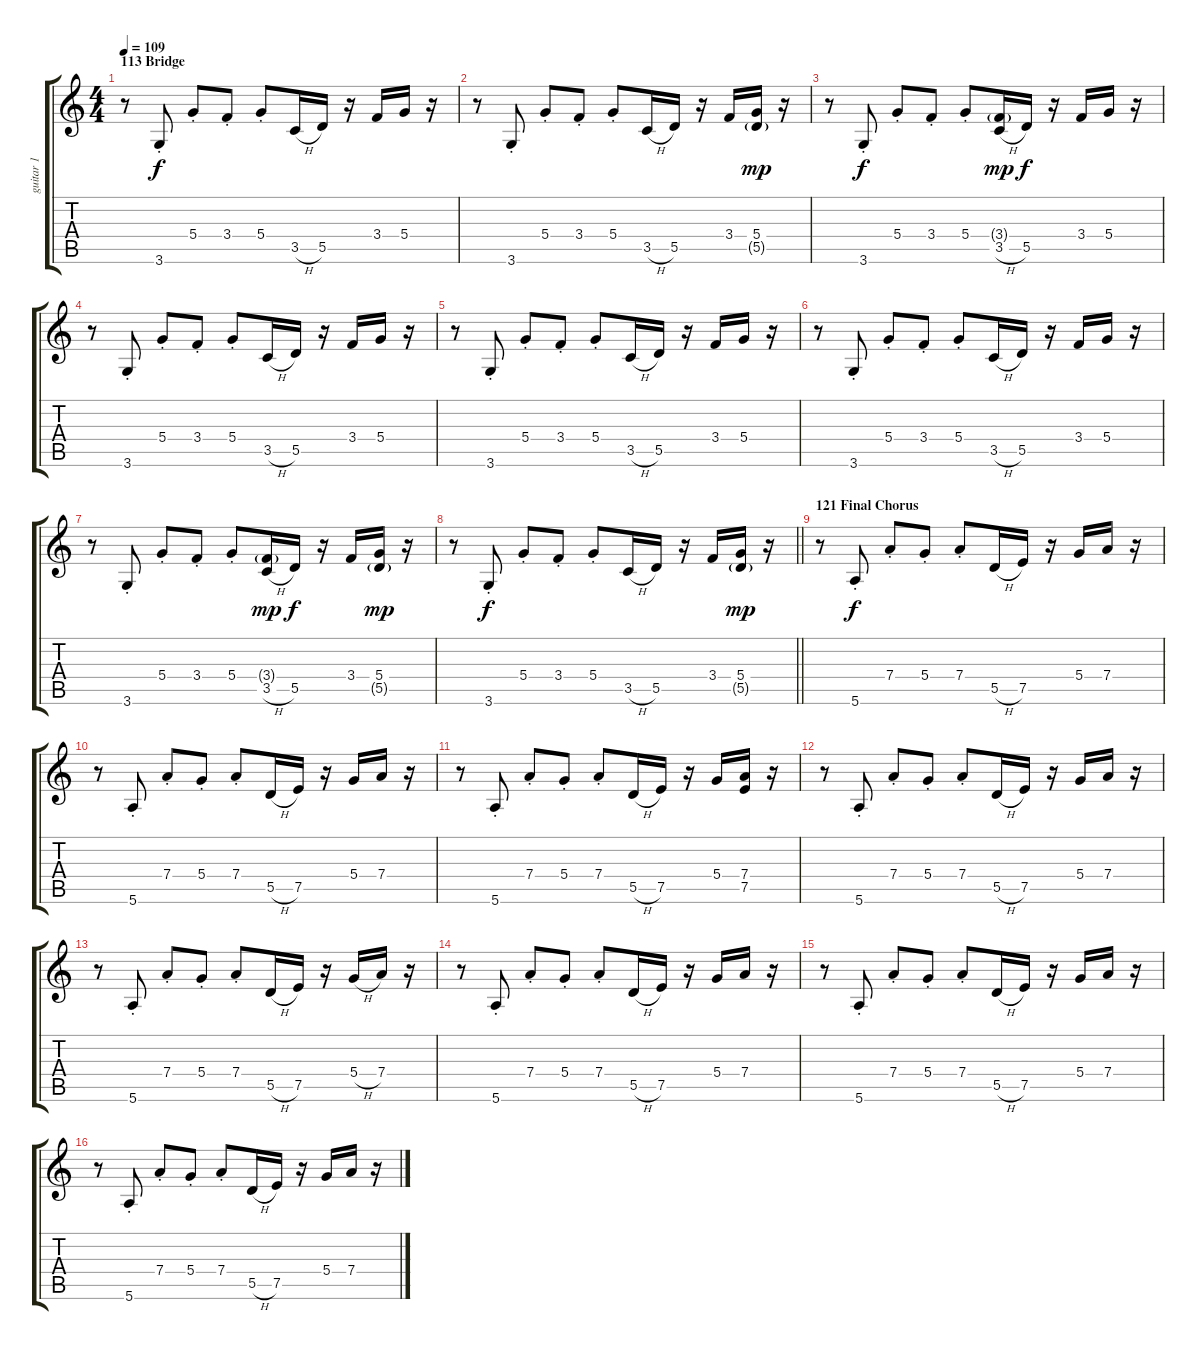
\track ("guitar 1" "guitar 1") {instrument electricguitarclean}
\staff {score tabs}
\tuning (E4 B3 G3 D3 A2 E2) {hide}
\ts (4 4)
\section ("" "113 Bridge")
\tempo 109
\clef g2
\ks c
r.8{dy f} 3.6{st}.8 5.4{st}.8 3.4{st}.8 5.4{st}.8 3.5{h}.16 5.5.16 r.16 3.4.16 5.4.16 r.16 |
r.8 3.6{st}.8 5.4{st}.8 3.4{st}.8 5.4{st}.8 3.5{h}.16 5.5.16 r.16 3.4.16 (5.4 5.5{g}).16{dy mp} r.16 |
r.8 3.6{st}.8{dy f} 5.4{st}.8 3.4{st}.8 5.4{st}.8 (3.4{g} 3.5{h}).16{dy mp} 5.5.16{dy f} r.16 3.4.16 5.4.16 r.16 |
r.8 3.6{st}.8 5.4{st}.8 3.4{st}.8 5.4{st}.8 3.5{h}.16 5.5.16 r.16 3.4.16 5.4.16 r.16 |
r.8 3.6{st}.8 5.4{st}.8 3.4{st}.8 5.4{st}.8 3.5{h}.16 5.5.16 r.16 3.4.16 5.4.16 r.16 |
r.8 3.6{st}.8 5.4{st}.8 3.4{st}.8 5.4{st}.8 3.5{h}.16 5.5.16 r.16 3.4.16 5.4.16 r.16 |
r.8 3.6{st}.8 5.4{st}.8 3.4{st}.8 5.4{st}.8 (3.4{g} 3.5{h}).16{dy mp} 5.5.16{dy f} r.16 3.4.16 (5.4 5.5{g}).16{dy mp} r.16 |
\barLineRight lightlight
r.8 3.6{st}.8{dy f} 5.4{st}.8 3.4{st}.8 5.4{st}.8 3.5{h}.16 5.5.16 r.16 3.4.16 (5.4 5.5{g}).16{dy mp} r.16 |
\section ("" "121 Final Chorus")
r.8 5.6{st}.8{dy f} 7.4{st}.8 5.4{st}.8 7.4{st}.8 5.5{h}.16 7.5.16 r.16 5.4.16 7.4.16 r.16 |
r.8 5.6{st}.8 7.4{st}.8 5.4{st}.8 7.4{st}.8 5.5{h}.16 7.5.16 r.16 5.4.16 7.4.16 r.16 |
r.8 5.6{st}.8 7.4{st}.8 5.4{st}.8 7.4{st}.8 5.5{h}.16 7.5.16 r.16 5.4.16 (7.4 7.5).16 r.16 |
r.8 5.6{st}.8 7.4{st}.8 5.4{st}.8 7.4{st}.8 5.5{h}.16 7.5.16 r.16 5.4.16 7.4.16 r.16 |
r.8 5.6{st}.8 7.4{st}.8 5.4{st}.8 7.4{st}.8 5.5{h}.16 7.5.16 r.16 5.4{h}.16 7.4.16 r.16 |
r.8 5.6{st}.8 7.4{st}.8 5.4{st}.8 7.4{st}.8 5.5{h}.16 7.5.16 r.16 5.4.16 7.4.16 r.16 |
r.8 5.6{st}.8 7.4{st}.8 5.4{st}.8 7.4{st}.8 5.5{h}.16 7.5.16 r.16 5.4.16 7.4.16 r.16 |
r.8 5.6{st}.8 7.4{st}.8 5.4{st}.8 7.4{st}.8 5.5{h}.16 7.5.16 r.16 5.4.16 7.4.16 r.16
